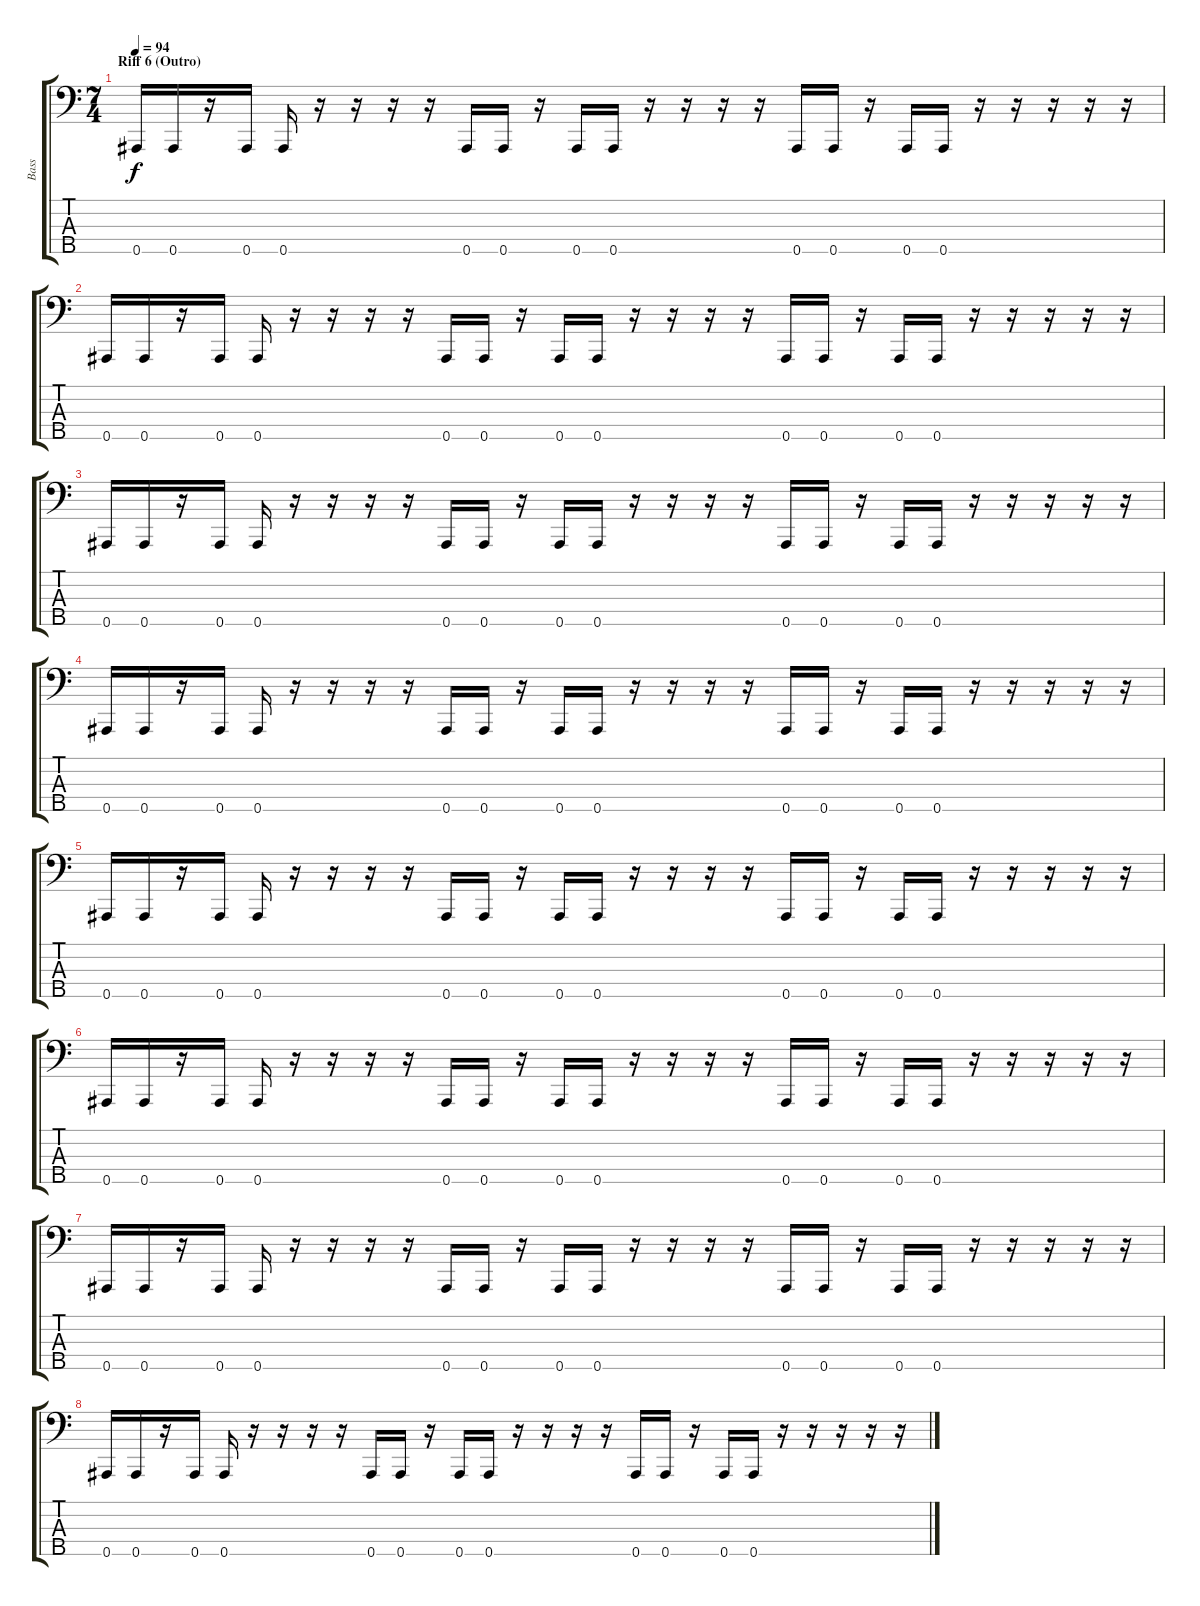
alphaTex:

\track ("Bass" "Bass") {instrument electricbassfinger}
\staff {score tabs}
\tuning (Gb2 Db2 Ab1 Eb1 Bb0) {hide}
\ts (7 4)
\section ("" "Riff 6 (Outro)")
\tempo 94
\clef f4
\ks c
0.5.16{dy f} 0.5.16 r.16 0.5.16 0.5.16 r.16 r.16 r.16 r.16 0.5.16 0.5.16 r.16 0.5.16 0.5.16 r.16 r.16 r.16 r.16 0.5.16 0.5.16 r.16 0.5.16 0.5.16 r.16 r.16 r.16 r.16 r.16 |
0.5.16 0.5.16 r.16 0.5.16 0.5.16 r.16 r.16 r.16 r.16 0.5.16 0.5.16 r.16 0.5.16 0.5.16 r.16 r.16 r.16 r.16 0.5.16 0.5.16 r.16 0.5.16 0.5.16 r.16 r.16 r.16 r.16 r.16 |
0.5.16 0.5.16 r.16 0.5.16 0.5.16 r.16 r.16 r.16 r.16 0.5.16 0.5.16 r.16 0.5.16 0.5.16 r.16 r.16 r.16 r.16 0.5.16 0.5.16 r.16 0.5.16 0.5.16 r.16 r.16 r.16 r.16 r.16 |
0.5.16 0.5.16 r.16 0.5.16 0.5.16 r.16 r.16 r.16 r.16 0.5.16 0.5.16 r.16 0.5.16 0.5.16 r.16 r.16 r.16 r.16 0.5.16 0.5.16 r.16 0.5.16 0.5.16 r.16 r.16 r.16 r.16 r.16 |
0.5.16 0.5.16 r.16 0.5.16 0.5.16 r.16 r.16 r.16 r.16 0.5.16 0.5.16 r.16 0.5.16 0.5.16 r.16 r.16 r.16 r.16 0.5.16 0.5.16 r.16 0.5.16 0.5.16 r.16 r.16 r.16 r.16 r.16 |
0.5.16 0.5.16 r.16 0.5.16 0.5.16 r.16 r.16 r.16 r.16 0.5.16 0.5.16 r.16 0.5.16 0.5.16 r.16 r.16 r.16 r.16 0.5.16 0.5.16 r.16 0.5.16 0.5.16 r.16 r.16 r.16 r.16 r.16 |
0.5.16{volume 13} 0.5.16 r.16 0.5.16 0.5.16 r.16 r.16 r.16 r.16 0.5.16 0.5.16 r.16 0.5.16 0.5.16 r.16 r.16 r.16 r.16 0.5.16 0.5.16 r.16 0.5.16 0.5.16 r.16 r.16 r.16 r.16 r.16 |
0.5.16 0.5.16 r.16 0.5.16 0.5.16 r.16 r.16 r.16 r.16 0.5.16 0.5.16 r.16 0.5.16 0.5.16 r.16 r.16 r.16 r.16 0.5.16 0.5.16 r.16 0.5.16 0.5.16 r.16 r.16 r.16 r.16 r.16
